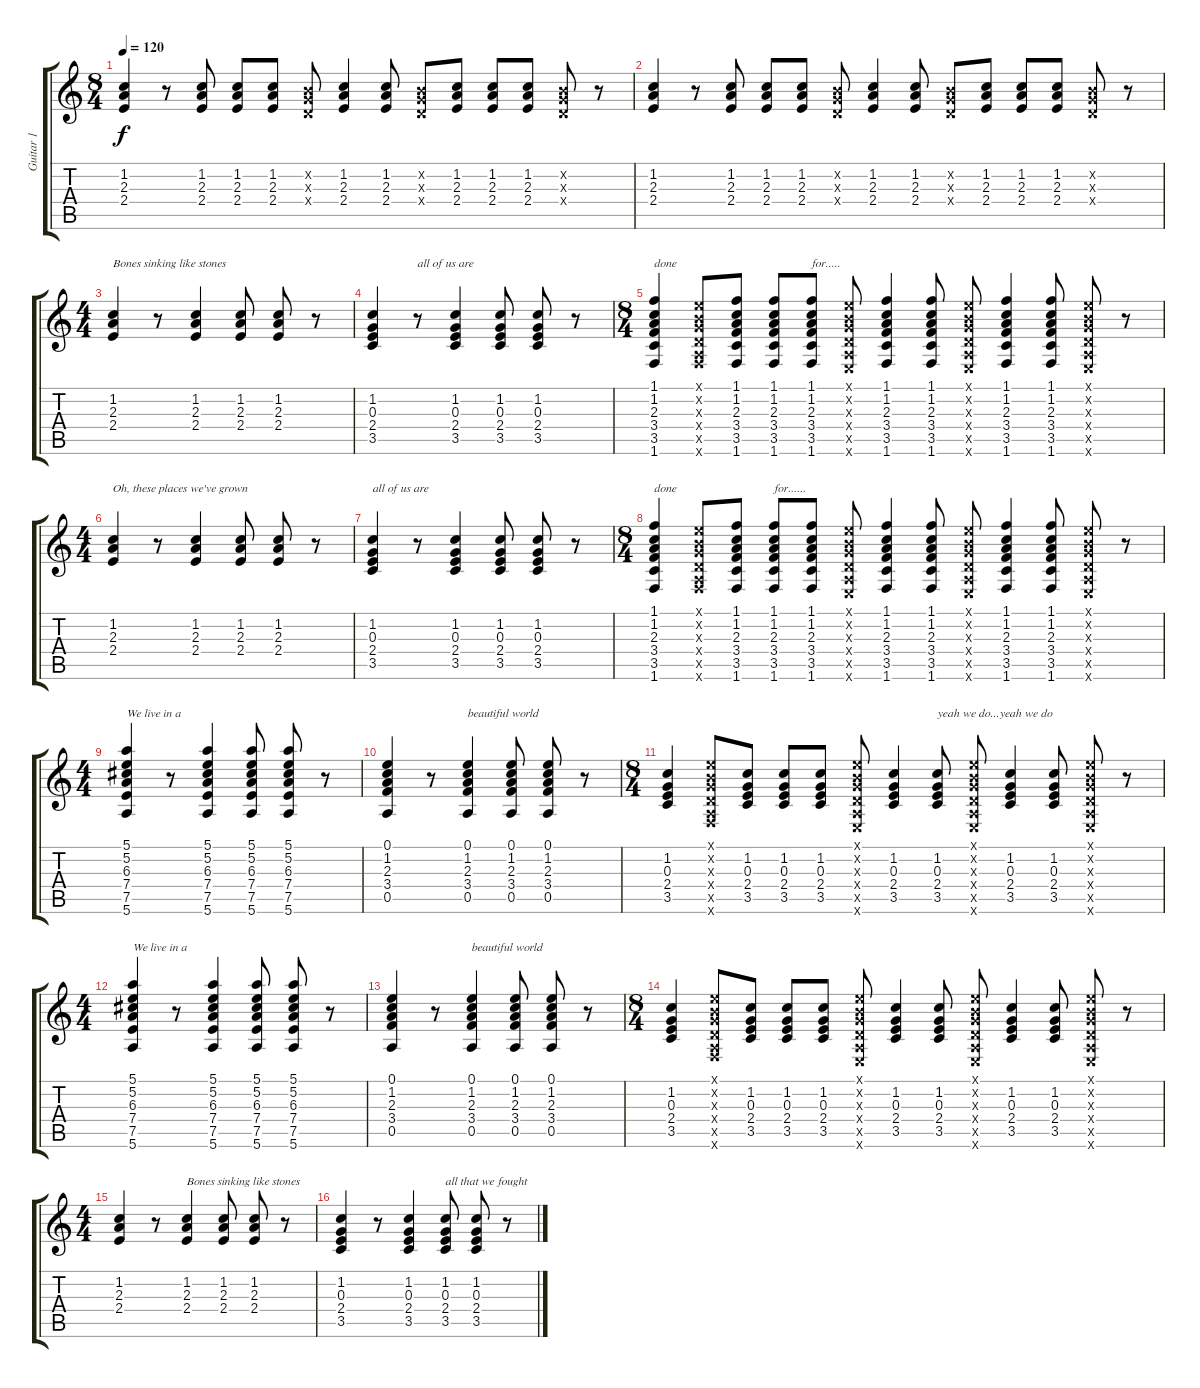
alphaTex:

\track ("Guitar 1" "Guitar 1") {instrument acousticguitarsteel}
\staff {score tabs}
\tuning (E4 B3 G3 D3 A2 E2) {hide}
\ts (8 4)
\tempo 120
\clef g2
\ks c
(1.2 2.3 2.4).4{dy f instrument acousticguitarsteel} r.8 (1.2 2.3 2.4).8 (1.2 2.3 2.4).8 (1.2 2.3 2.4).8 (0.2{x} 0.3{x} 0.4{x}).8 (1.2 2.3 2.4).4 (1.2 2.3 2.4).8 (0.2{x} 0.3{x} 0.4{x}).8 (1.2 2.3 2.4).8 (1.2 2.3 2.4).8 (1.2 2.3 2.4).8 (0.2{x} 0.3{x} 0.4{x}).8 r.8 |
(1.2 2.3 2.4).4 r.8 (1.2 2.3 2.4).8 (1.2 2.3 2.4).8 (1.2 2.3 2.4).8 (0.2{x} 0.3{x} 0.4{x}).8 (1.2 2.3 2.4).4 (1.2 2.3 2.4).8 (0.2{x} 0.3{x} 0.4{x}).8 (1.2 2.3 2.4).8 (1.2 2.3 2.4).8 (1.2 2.3 2.4).8 (0.2{x} 0.3{x} 0.4{x}).8 r.8 |
\ts (4 4)
(1.2 2.3 2.4).4{txt "Bones sinking like stones"} r.8 (1.2 2.3 2.4).4 (1.2 2.3 2.4).8 (1.2 2.3 2.4).8 r.8 |
(1.2 0.3 2.4 3.5).4 r.8{txt "all of us are"} (1.2 0.3 2.4 3.5).4 (1.2 0.3 2.4 3.5).8 (1.2 0.3 2.4 3.5).8 r.8 |
\ts (8 4)
(1.1 1.2 2.3 3.4 3.5 1.6).4{txt "done"} (0.1{x} 0.2{x} 0.3{x} 0.4{x} 0.5{x} 1.6{x}).8 (1.1 1.2 2.3 3.4 3.5 1.6).8 (1.1 1.2 2.3 3.4 3.5 1.6).8 (1.1 1.2 2.3 3.4 3.5 1.6).8{txt "for....."} (0.1{x} 0.2{x} 0.3{x} 0.4{x} 0.5{x} 0.6{x}).8 (1.1 1.2 2.3 3.4 3.5 1.6).4 (1.1 1.2 2.3 3.4 3.5 1.6).8 (0.1{x} 0.2{x} 0.3{x} 0.4{x} 0.5{x} 0.6{x}).8 (1.1 1.2 2.3 3.4 3.5 1.6).4 (1.1 1.2 2.3 3.4 3.5 1.6).8 (0.1{x} 0.2{x} 0.3{x} 0.4{x} 0.5{x} 0.6{x}).8 r.8 |
\ts (4 4)
(1.2 2.3 2.4).4{txt "Oh, these places we've grown"} r.8 (1.2 2.3 2.4).4 (1.2 2.3 2.4).8 (1.2 2.3 2.4).8 r.8 |
(1.2 0.3 2.4 3.5).4{txt "all of us are "} r.8 (1.2 0.3 2.4 3.5).4 (1.2 0.3 2.4 3.5).8 (1.2 0.3 2.4 3.5).8 r.8 |
\ts (8 4)
(1.1 1.2 2.3 3.4 3.5 1.6).4{txt "done"} (0.1{x} 0.2{x} 0.3{x} 0.4{x} 0.5{x} 1.6{x}).8 (1.1 1.2 2.3 3.4 3.5 1.6).8 (1.1 1.2 2.3 3.4 3.5 1.6).8{txt "for......"} (1.1 1.2 2.3 3.4 3.5 1.6).8 (0.1{x} 0.2{x} 0.3{x} 0.4{x} 0.5{x} 0.6{x}).8 (1.1 1.2 2.3 3.4 3.5 1.6).4 (1.1 1.2 2.3 3.4 3.5 1.6).8 (0.1{x} 0.2{x} 0.3{x} 0.4{x} 0.5{x} 0.6{x}).8 (1.1 1.2 2.3 3.4 3.5 1.6).4 (1.1 1.2 2.3 3.4 3.5 1.6).8 (0.1{x} 0.2{x} 0.3{x} 0.4{x} 0.5{x} 0.6{x}).8 r.8 |
\ts (4 4)
(5.1 5.2 6.3 7.4 7.5 5.6).4{txt "We live in a"} r.8 (5.1 5.2 6.3 7.4 7.5 5.6).4 (5.1 5.2 6.3 7.4 7.5 5.6).8 (5.1 5.2 6.3 7.4 7.5 5.6).8 r.8 |
(0.1 1.2 2.3 3.4 0.5).4 r.8 (0.1 1.2 2.3 3.4 0.5).4{txt "beautiful world"} (0.1 1.2 2.3 3.4 0.5).8 (0.1 1.2 2.3 3.4 0.5).8 r.8 |
\ts (8 4)
(1.2 0.3 2.4 3.5).4 (0.1{x} 0.2{x} 0.3{x} 0.4{x} 0.5{x} 1.6{x}).8 (1.2 0.3 2.4 3.5).8 (1.2 0.3 2.4 3.5).8 (1.2 0.3 2.4 3.5).8 (0.1{x} 0.2{x} 0.3{x} 0.4{x} 0.5{x} 0.6{x}).8 (1.2 0.3 2.4 3.5).4 (1.2 0.3 2.4 3.5).8{txt "yeah we do...yeah we do"} (0.1{x} 0.2{x} 0.3{x} 0.4{x} 0.5{x} 0.6{x}).8 (1.2 0.3 2.4 3.5).4 (1.2 0.3 2.4 3.5).8 (0.1{x} 0.2{x} 0.3{x} 0.4{x} 0.5{x} 0.6{x}).8 r.8 |
\ts (4 4)
(5.1 5.2 6.3 7.4 7.5 5.6).4{txt "We live in a"} r.8 (5.1 5.2 6.3 7.4 7.5 5.6).4 (5.1 5.2 6.3 7.4 7.5 5.6).8 (5.1 5.2 6.3 7.4 7.5 5.6).8 r.8 |
(0.1 1.2 2.3 3.4 0.5).4 r.8 (0.1 1.2 2.3 3.4 0.5).4{txt "beautiful world"} (0.1 1.2 2.3 3.4 0.5).8 (0.1 1.2 2.3 3.4 0.5).8 r.8 |
\ts (8 4)
(1.2 0.3 2.4 3.5).4 (0.1{x} 0.2{x} 0.3{x} 0.4{x} 0.5{x} 1.6{x}).8 (1.2 0.3 2.4 3.5).8 (1.2 0.3 2.4 3.5).8 (1.2 0.3 2.4 3.5).8 (0.1{x} 0.2{x} 0.3{x} 0.4{x} 0.5{x} 0.6{x}).8 (1.2 0.3 2.4 3.5).4 (1.2 0.3 2.4 3.5).8 (0.1{x} 0.2{x} 0.3{x} 0.4{x} 0.5{x} 0.6{x}).8 (1.2 0.3 2.4 3.5).4 (1.2 0.3 2.4 3.5).8 (0.1{x} 0.2{x} 0.3{x} 0.4{x} 0.5{x} 0.6{x}).8 r.8 |
\ts (4 4)
(1.2 2.3 2.4).4 r.8 (1.2 2.3 2.4).4{txt "Bones sinking like stones"} (1.2 2.3 2.4).8 (1.2 2.3 2.4).8 r.8 |
(1.2 0.3 2.4 3.5).4 r.8 (1.2 0.3 2.4 3.5).4 (1.2 0.3 2.4 3.5).8{txt "all that we fought"} (1.2 0.3 2.4 3.5).8 r.8
